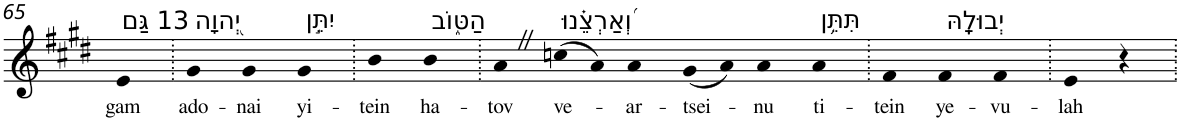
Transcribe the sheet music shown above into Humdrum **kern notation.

**kern	**text
*part1	*part1
*staff1	*staff1
*I"Piano	*
*I'Pno	*
!!LO:PB:g=z
*clefG2	*
*k[f#c#g#d#]	*
*E:	*
=65	=65
!LO:TX:a:t=13 גַּם	!
!	!LO:LY:b
4e	gam
=66.	=66.
!LO:TX:a:t=יְ֭הוָה	!
!	!LO:LY:b
4g#	ado-
!	!LO:LY:b
4g#	-nai
!LO:TX:a:t=יִתֵּ֣ן	!
!	!LO:LY:b
4g#	yi-
=67.	=67.
!	!LO:LY:b
4b	-tein
!LO:TX:a:t=הַטּ֑וֹב	!
!	!LO:LY:b
4b	ha-
=68.	=68.
!	!LO:LY:b
4aZ	-tov
!LO:TX:a:t=וְ֝אַרְצֵ֗נוּ	!
!	!LO:LY:b
(8ccn	ve-
8a)	.
!	!LO:LY:b
4a	-ar-
!	!LO:LY:b
(8g#	-tsei-
8a)	.
!	!LO:LY:b
4a	-nu
!LO:TX:a:t=תִּתֵּ֥ן	!
!	!LO:LY:b
4a	ti-
=69.	=69.
!	!LO:LY:b
4f#	-tein
!LO:TX:a:t=יְבוּלָֽהּ	!
!	!LO:LY:b
4f#	ye-
!	!LO:LY:b
4f#	-vu-
=70.	=70.
!	!LO:LY:b
4e	-lah
4r	.
=.	=.
*-	*-
